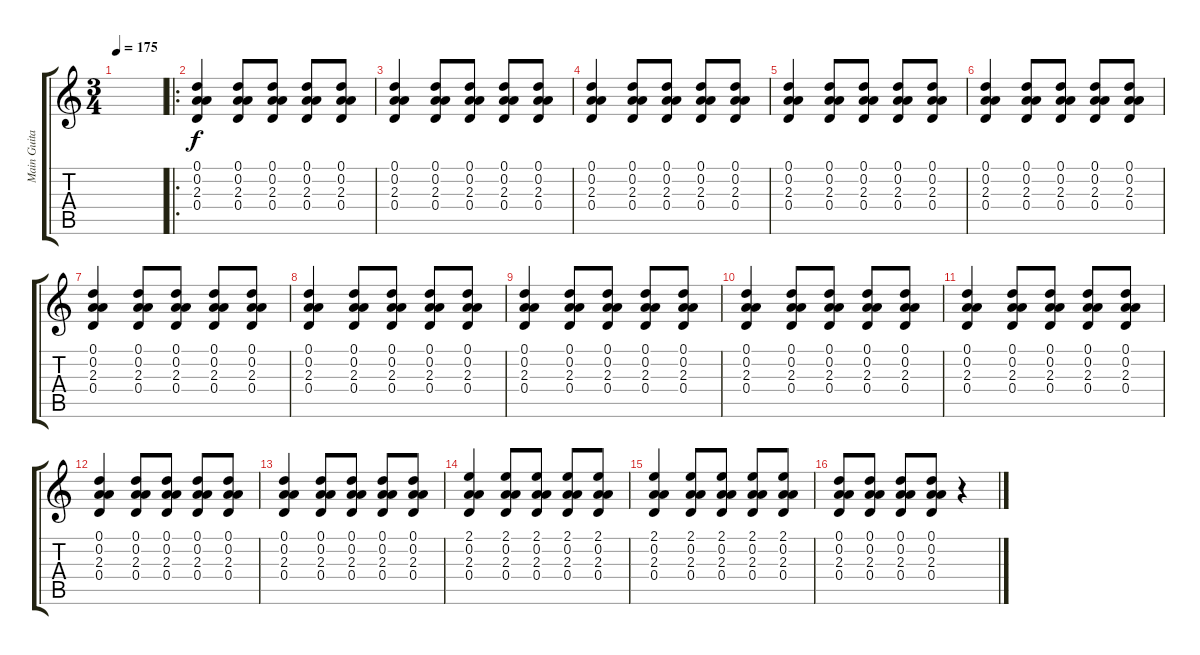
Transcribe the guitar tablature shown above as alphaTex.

\track ("Main Guitar" "Main Guita") {instrument acousticguitarsteel}
\staff {score tabs}
\tuning (D4 A3 G3 D3 A2 D2) {hide}
\ts (3 4)
\tempo 175
\clef g2
\ks c
|
\ro
(0.1 0.2 2.3 0.4).4 (0.1 0.2 2.3 0.4).8 (0.1 0.2 2.3 0.4).8 (0.1 0.2 2.3 0.4).8 (0.1 0.2 2.3 0.4).8 |
(0.1 0.2 2.3 0.4).4 (0.1 0.2 2.3 0.4).8 (0.1 0.2 2.3 0.4).8 (0.1 0.2 2.3 0.4).8 (0.1 0.2 2.3 0.4).8 |
(0.1 0.2 2.3 0.4).4 (0.1 0.2 2.3 0.4).8 (0.1 0.2 2.3 0.4).8 (0.1 0.2 2.3 0.4).8 (0.1 0.2 2.3 0.4).8 |
(0.1 0.2 2.3 0.4).4 (0.1 0.2 2.3 0.4).8 (0.1 0.2 2.3 0.4).8 (0.1 0.2 2.3 0.4).8 (0.1 0.2 2.3 0.4).8 |
(0.1 0.2 2.3 0.4).4 (0.1 0.2 2.3 0.4).8 (0.1 0.2 2.3 0.4).8 (0.1 0.2 2.3 0.4).8 (0.1 0.2 2.3 0.4).8 |
(0.1 0.2 2.3 0.4).4 (0.1 0.2 2.3 0.4).8 (0.1 0.2 2.3 0.4).8 (0.1 0.2 2.3 0.4).8 (0.1 0.2 2.3 0.4).8 |
(0.1 0.2 2.3 0.4).4 (0.1 0.2 2.3 0.4).8 (0.1 0.2 2.3 0.4).8 (0.1 0.2 2.3 0.4).8 (0.1 0.2 2.3 0.4).8 |
(0.1 0.2 2.3 0.4).4 (0.1 0.2 2.3 0.4).8 (0.1 0.2 2.3 0.4).8 (0.1 0.2 2.3 0.4).8 (0.1 0.2 2.3 0.4).8 |
(0.1 0.2 2.3 0.4).4 (0.1 0.2 2.3 0.4).8 (0.1 0.2 2.3 0.4).8 (0.1 0.2 2.3 0.4).8 (0.1 0.2 2.3 0.4).8 |
(0.1 0.2 2.3 0.4).4 (0.1 0.2 2.3 0.4).8 (0.1 0.2 2.3 0.4).8 (0.1 0.2 2.3 0.4).8 (0.1 0.2 2.3 0.4).8 |
(0.1 0.2 2.3 0.4).4 (0.1 0.2 2.3 0.4).8 (0.1 0.2 2.3 0.4).8 (0.1 0.2 2.3 0.4).8 (0.1 0.2 2.3 0.4).8 |
(0.1 0.2 2.3 0.4).4 (0.1 0.2 2.3 0.4).8 (0.1 0.2 2.3 0.4).8 (0.1 0.2 2.3 0.4).8 (0.1 0.2 2.3 0.4).8 |
(2.1 0.2 2.3 0.4).4 (2.1 0.2 2.3 0.4).8 (2.1 0.2 2.3 0.4).8 (2.1 0.2 2.3 0.4).8 (2.1 0.2 2.3 0.4).8 |
(2.1 0.2 2.3 0.4).4 (2.1 0.2 2.3 0.4).8 (2.1 0.2 2.3 0.4).8 (2.1 0.2 2.3 0.4).8 (2.1 0.2 2.3 0.4).8 |
(0.1 0.2 2.3 0.4).8 (0.1 0.2 2.3 0.4).8 (0.1 0.2 2.3 0.4).8 (0.1 0.2 2.3 0.4).8 r.4
